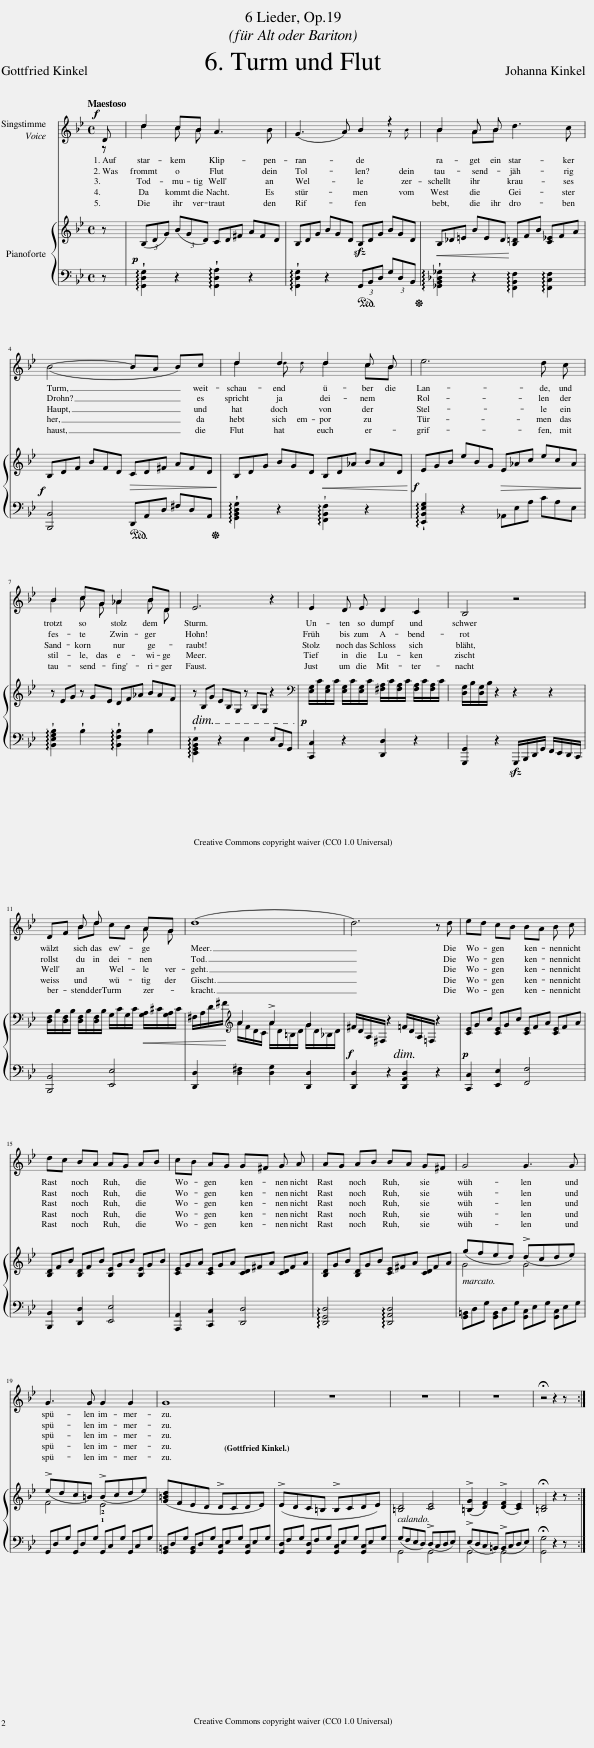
X:1
%%score ( 1 2 ) { ( 3 5 ) | ( 4 6 ) }
L:1/8
Q:1/4=71
M:4/4
I:linebreak $
K:Bb
V:1 treble
V:2 treble
V:3 treble
V:5 treble
V:4 bass
V:6 bass
V:1
!f! D | d2 cB A3 B | (G3 A) B2 z2 | B2 A B d3 c |$ (B4- BA B)c | %5
 d2 d2 d2 c B | e6 d c |$ B2 cG _A2 BD | E6 z2 | E2 D E D2 C2 | %10
 B,4 z4 |$ DF B d cB AG | (d8 | d6) z d | ed cB BA B c |$ %15
 dc BA AG AB | cB AG G^F G A | AG AB BA G^F | G4 G3 G |$ G3 G G2 G2 | %20
 G8 | z8 | z8 | z8 | !fermata!z4 z2 z x :| %25
V:2
 z | d2 c B x4 | x4 x2 z B | B2 AB x4 |$ x8 | %5
 d2 d d d2 cB | x8 |$ B2 c G _A2 B D | x8 | x8 | %10
 x8 |$ x2 Bd x2 A G | x8 | x8 | x8 |$ %15
 x8 | x8 | x8 | x8 |$ x8 | %20
 x8 | x8 | x8 | x8 | x8 :| %25
V:3
 z | (3(B,DG) (3(BGD) (3CD^F (3AFD | (3B,DG (3BGD!sfz! (3B,DG (3BGD | (3B,_D=E (3BED (3[B,=D]FB (3[C_E]FA |$ (3B,DF (3BFD (3CD^F (3AFD | %5
 (3B,DG (3BGD (3B,D_A (3BAD | (3EGB (3eBG (3E_Ac (3ecA |$ (3z EG (3z GE (3DF_A (3BAF | (3z B,G (3EB,G, (3z B,G, z2 |[K:bass] [E,G,]/C/[E,G,]/C/ [E,G,]/C/[E,G,]/C/ [^F,A,]/C/[F,A,]/C/ [F,A,]/C/[F,A,]/C/ | %10
 [D,G,]/B,/[D,G,]/B,/ z2 z2 z2 |$ [D,F,]/B,/[D,F,]/B,/ [D,F,]/B,/[D,F,]/B,/ G,/C/G,/C/!<(! [G,A,]/^C/[G,A,]/C/ | ^F,/A,/D/^F/!<)![K:treble] A/F/D/C/ A/D/=B,/D/ G/D/_B,/D/ | ^F/D/A,/^F,/ z2 =F/D/A,/=F,/ z2 | (3[CE]Gc (3[CE]Gc (3[CE]FA (3[CE]FA |$ %15
 (3[B,D]FB (3[B,D]FB (3[B,E]GB (3[B,E]GB | (3[CE]GA (3[CE]GA (3[CD]^FA (3[CD]FA | (3[B,D]GB (3[B,D]GB (3[CE]^FA (3[CD]FA | G4 G4 |$ F4 E4 | %20
 ([G=Bd]FED !>!DCDE) | (!>!EDC=B, !>!B,CDE) | [=B,D]4 [CE]4 | (!>![=B,G]2 [DF]2) (!>![DF]2 [CE]2) | !fermata![=B,D]4 z2 z x :| %25
V:4
 z |!p! !arpeggio!!wedge![G,,D,G,]2 z2 !arpeggio!!wedge![G,,D,A,]2 z2 | !arpeggio!!wedge![G,,D,G,]2 z2!ped! (3G,,B,,D, (3G,D,B,,!ped-up! |!<(! !arpeggio!!wedge![_G,,B,,_D,_G,]2 z2!<)! !arpeggio![F,,B,,F,]2 !arpeggio![F,,C,F,]2 |$!f! [B,,,B,,]4!ped!!>(! (3D,,A,,D, (3^F,D,A,,!ped-up!!>)! | %5
 !arpeggio!!wedge![G,,B,,D,G,]2 z2!<(! !arpeggio!!wedge![F,,B,,F,]2 z2!<)! |!f! !arpeggio!!wedge![E,,B,,E,G,]2 z2!>(! (3_A,,E,A, (3CA,E,!>)! |$ !arpeggio!!wedge![B,,E,G,B,]2 !wedge!B,2 !arpeggio!!wedge![B,,F,B,]2 B,2 | !arpeggio!!wedge![E,,G,,B,,E,]2 z2 E,2 (3E,B,,G,, |!p! [C,,C,]2 z2 [D,,D,]2 z2 | %10
 [G,,,G,,]2 z2!sfz! G,,,/B,,,/D,,/G,,/ F,,/E,,/D,,/C,,/ |$ [B,,,B,,]4 [E,,E,]4 | [D,,D,]2 [D,^F,]2 [D,G,]2 [D,,D,]2 |!f! [D,,D,]2 z2 [D,,A,,D,]2 z2 |!p! [C,,C,]2 [E,,E,]2 [F,,F,]4 |$ %15
 [B,,,B,,]2 [D,,D,]2 [E,,E,]4 | [A,,,A,,]2 [C,,C,]2 [D,,D,]4 | !arpeggio![D,,G,,D,]4 !arpeggio![D,,A,,D,]4 | (3[G,,=B,,]D,G, (3[G,,B,,]D,G, (3[G,,C,]E,G, (3[G,,C,]E,G, |$ (3G,,D,G, (3G,,D,G, (3G,,C,G, (3G,,C,G, | %20
 (3[G,,=B,,]D,G, (3[G,,B,,]D,G, (3[G,,C,]E,G, (3[G,,C,]E,G, | (3[G,,D,]F,G, (3[G,,D,]F,G, (3[G,,C,]E,G, (3[G,,C,]E,G, | G,,4 G,,4 | G,,4 G,,4 | !fermata![G,,G,]4 z2 z x :| %25
V:5
 x | x8 | x8 | x8 |$ x8 | %5
 x8 | x8 |$ x8 | x8 |[K:bass] x8 | %10
 x8 |$ x8 | x2[K:treble] A2 !>!A2 G2 | x8 | x8 |$ %15
 x8 | x8 | x8 | (gfed) (!>!dcde) |$ (!>!edc=B) (!>!Bcde) | %20
 x8 | x8 | x8 | x8 | x8 :| %25
V:6
 x | x8 | x8 | x8 |$ x8 | %5
 x8 | x8 |$ x8 | x8 | x8 | %10
 x8 |$ x8 | x8 | x8 | x8 |$ %15
 x8 | x8 | x8 | x8 |$ x8 | %20
 x8 | x8 | (G,F,E,D,) (!>!D,C,D,E,) | (!>!E,D,C,=B,,) (!>!B,,C,D,E,) | x8 :| %25
